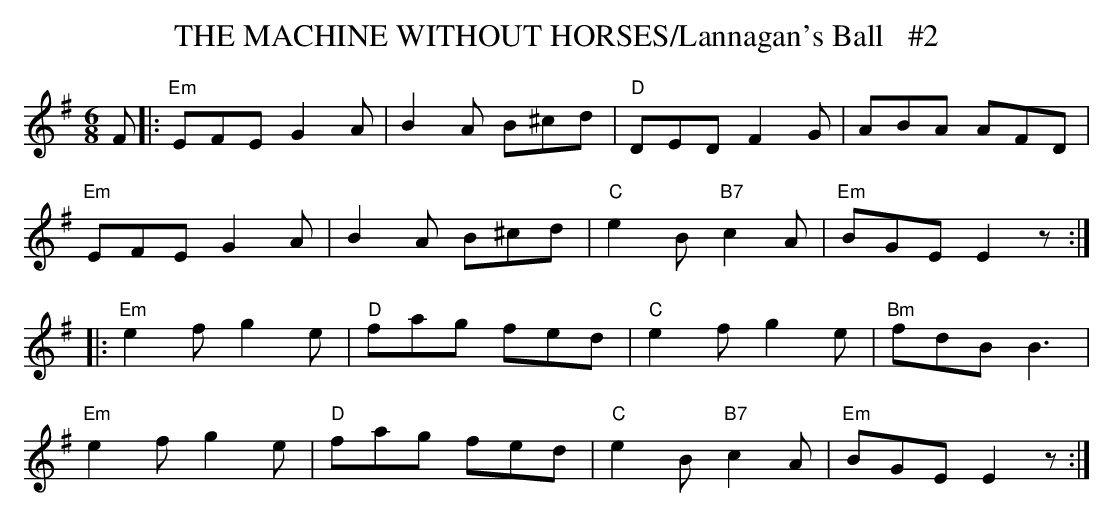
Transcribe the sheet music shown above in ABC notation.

X:1
T:THE MACHINE WITHOUT HORSES/Lannagan's Ball   #2
M:6/8
K:G
F |:\
"Em" EFE G2 A  | B2 A B^cd | "D" DED F2 G  | ABA AFD |!
 "Em" EFE G2 A  |B2 A B^cd | "C" e2 B "B7"c2 A | "Em" BGE E2 z :|!
|: "Em" e2 f g2 e | "D" fag  fed  | "C" e2 f g2 e |"Bm" fdB B3    |!
"Em" e2 f g2 e | "D" fag  fed  | "C" e2 B "B7" c2 A | "Em" BGE E2 z :|
